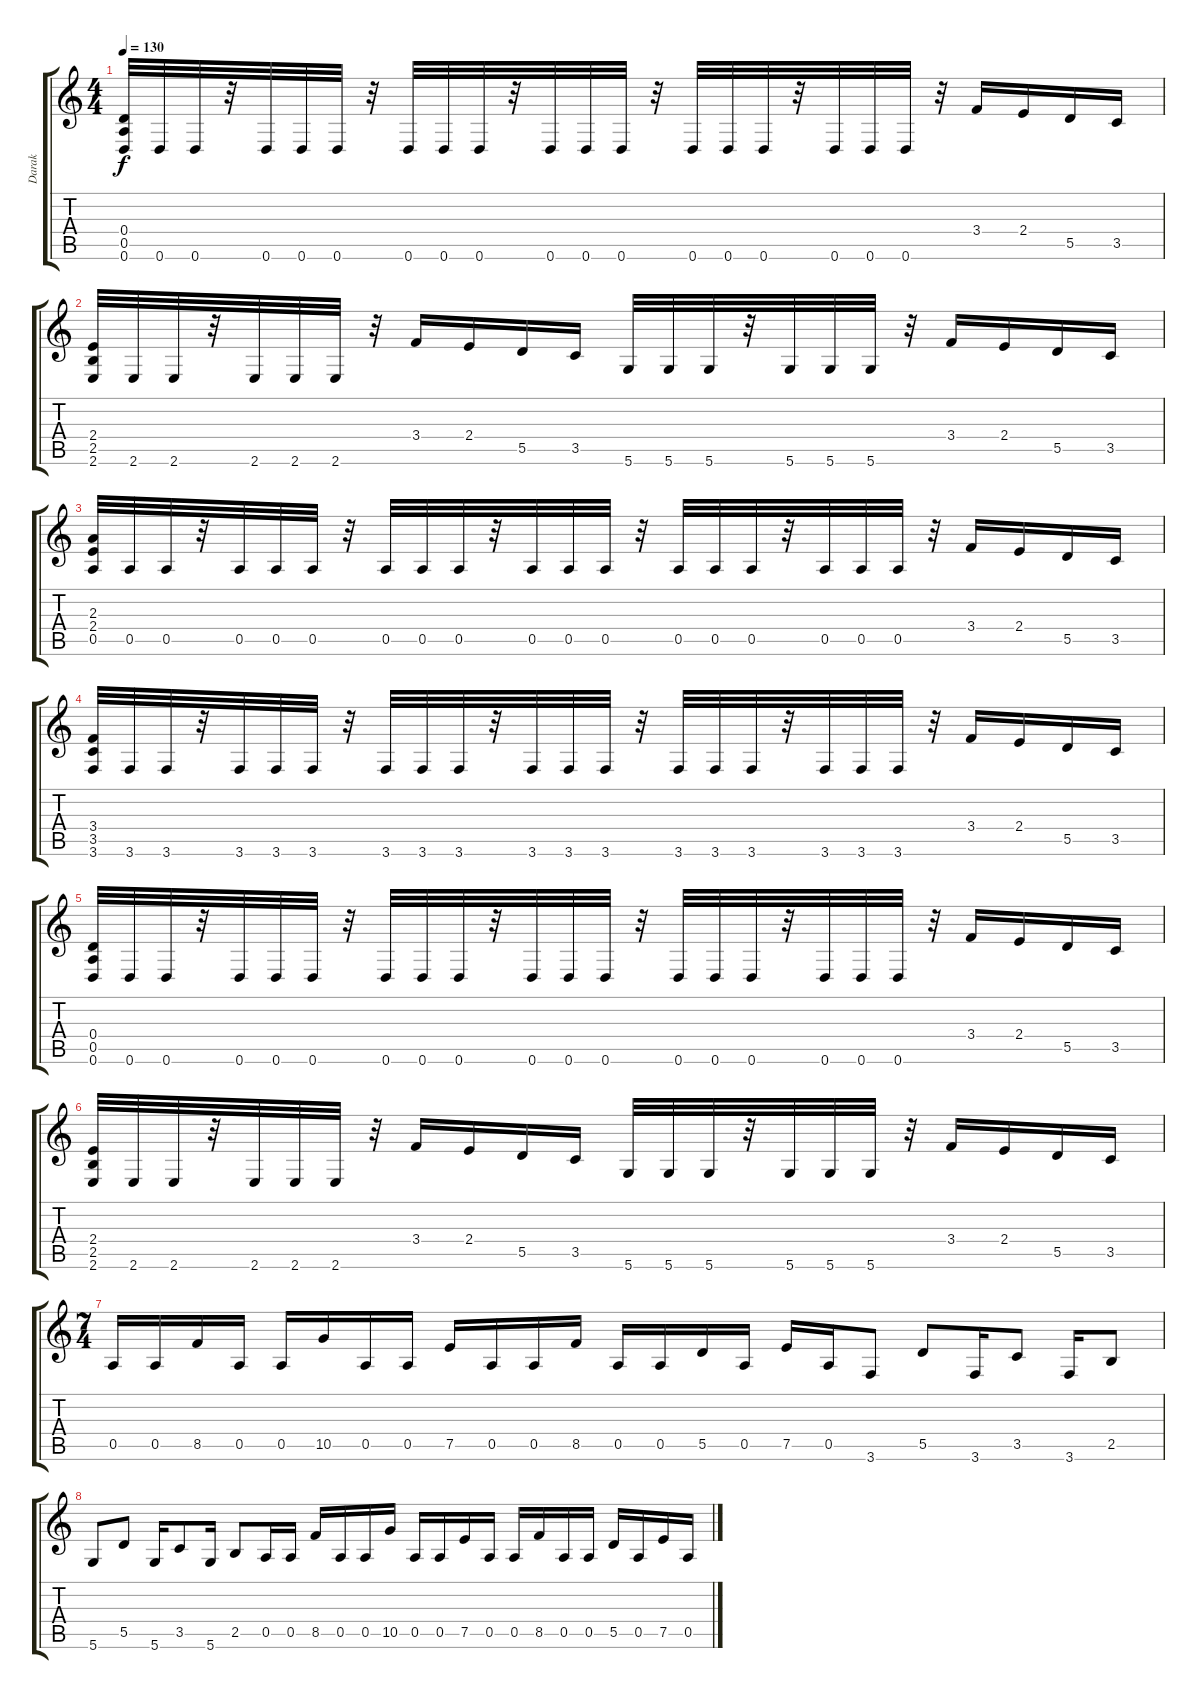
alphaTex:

\track ("Darak" "Darak") {instrument distortionguitar}
\staff {score tabs}
\tuning (E4 B3 G3 D3 A2 D2) {hide}
\ts (4 4)
\tempo 130
\clef g2
\ks c
(0.4 0.5 0.6).32{dy f} 0.6.32 0.6.32 r.32 0.6.32 0.6.32 0.6.32 r.32 0.6.32 0.6.32 0.6.32 r.32 0.6.32 0.6.32 0.6.32 r.32 0.6.32 0.6.32 0.6.32 r.32 0.6.32 0.6.32 0.6.32 r.32 3.4.16 2.4.16 5.5.16 3.5.16 |
(2.4 2.5 2.6).32 2.6.32 2.6.32 r.32 2.6.32 2.6.32 2.6.32 r.32 3.4.16 2.4.16 5.5.16 3.5.16 5.6.32 5.6.32 5.6.32 r.32 5.6.32 5.6.32 5.6.32 r.32 3.4.16 2.4.16 5.5.16 3.5.16 |
(2.3 2.4 0.5).32 0.5.32 0.5.32 r.32 0.5.32 0.5.32 0.5.32 r.32 0.5.32 0.5.32 0.5.32 r.32 0.5.32 0.5.32 0.5.32 r.32 0.5.32 0.5.32 0.5.32 r.32 0.5.32 0.5.32 0.5.32 r.32 3.4.16 2.4.16 5.5.16 3.5.16 |
(3.4 3.5 3.6).32 3.6.32 3.6.32 r.32 3.6.32 3.6.32 3.6.32 r.32 3.6.32 3.6.32 3.6.32 r.32 3.6.32 3.6.32 3.6.32 r.32 3.6.32 3.6.32 3.6.32 r.32 3.6.32 3.6.32 3.6.32 r.32 3.4.16 2.4.16 5.5.16 3.5.16 |
(0.4 0.5 0.6).32 0.6.32 0.6.32 r.32 0.6.32 0.6.32 0.6.32 r.32 0.6.32 0.6.32 0.6.32 r.32 0.6.32 0.6.32 0.6.32 r.32 0.6.32 0.6.32 0.6.32 r.32 0.6.32 0.6.32 0.6.32 r.32 3.4.16 2.4.16 5.5.16 3.5.16 |
(2.4 2.5 2.6).32 2.6.32 2.6.32 r.32 2.6.32 2.6.32 2.6.32 r.32 3.4.16 2.4.16 5.5.16 3.5.16 5.6.32 5.6.32 5.6.32 r.32 5.6.32 5.6.32 5.6.32 r.32 3.4.16 2.4.16 5.5.16 3.5.16 |
\ts (7 4)
0.5.16 0.5.16 8.5.16 0.5.16 0.5.16 10.5.16 0.5.16 0.5.16 7.5.16 0.5.16 0.5.16 8.5.16 0.5.16 0.5.16 5.5.16 0.5.16 7.5.16 0.5.16 3.6.8 5.5.8 3.6.16 3.5.8 3.6.16 2.5.8 |
5.6.8 5.5.8 5.6.16 3.5.8 5.6.16 2.5.8 0.5.16 0.5.16 8.5.16 0.5.16 0.5.16 10.5.16 0.5.16 0.5.16 7.5.16 0.5.16 0.5.16 8.5.16 0.5.16 0.5.16 5.5.16 0.5.16 7.5.16 0.5.16
